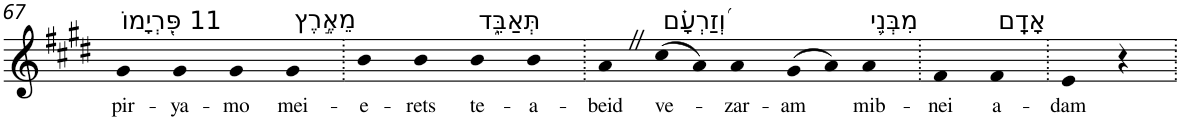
**kern	**text
*part1	*part1
*staff1	*staff1
*I"Piano	*
*I'Pno	*
!!LO:PB:g=z
*clefG2	*
*k[f#c#g#d#]	*
*E:	*
=67	=67
!LO:TX:a:t=11 פִּ֭רְיָמוֹ	!
!	!LO:LY:b
4g#	pir-
!	!LO:LY:b
4g#	-ya-
!	!LO:LY:b
4g#	-mo
!LO:TX:a:t=מֵאֶ֣רֶץ	!
!	!LO:LY:b
4g#	mei-
=68.	=68.
!	!LO:LY:b
4b	-e-
!	!LO:LY:b
4b	-rets
!LO:TX:a:t=תְּאַבֵּ֑ד	!
!	!LO:LY:b
4b	te-
!	!LO:LY:b
4b	-a-
=69.	=69.
!	!LO:LY:b
4aZ	-beid
!LO:TX:a:t=וְ֝זַרְעָ֗ם	!
!	!LO:LY:b
(>8cc#	ve-
8a)	.
!	!LO:LY:b
4a	-zar-
!	!LO:LY:b
(>8g#	-am
8a)	.
!LO:TX:a:t=מִבְּנֵ֥י	!
!	!LO:LY:b
4a	mib-
=70.	=70.
!	!LO:LY:b
4f#	-nei
!LO:TX:a:t=אָדָֽם	!
!	!LO:LY:b
4f#	a-
=71.	=71.
!	!LO:LY:b
4e	-dam
4r	.
=.	=.
*-	*-
